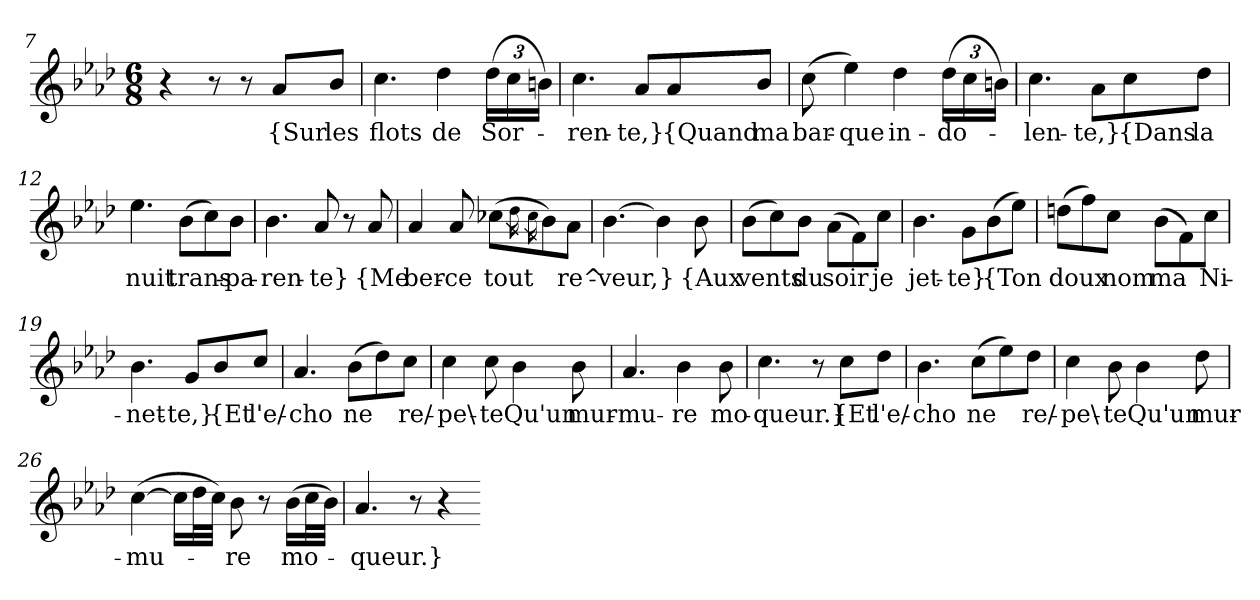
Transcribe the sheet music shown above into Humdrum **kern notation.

**kern	**text
*part1	*part1
*staff1	*staff1
*clefG2	*
*k[b-e-a-d-]	*
*M6/8	*
=7	=7
4r	.
8r	.
8r	.
8a-/L	{Sur
8b-/J	les
=8	=8
4.cc	flots
4dd-	de
(24dd-\LL	Sor-
24cc\	.
24bn\JJ)	.
=9	=9
4.cc	-ren-
8a-/L	-te,}
8a-/	{Quand
8b-/J	ma
=10	=10
(8cc	bar-
4ee-)	-que
4dd-	in-
(24dd-\LL	-do-
24cc\	.
24bn\JJ)	.
=11	=11
4.cc	-len-
8a-\L	-te,}
8cc\	{Dans
8dd-\J	la
=12	=12
4.ee-	nuit
(8b-\L	trans-
8cc\)	.
8b-\J	-pa-
=13	=13
4.b-	-ren-
8a-	-te}
8r	.
8a-	{Me
=14	=14
4a-	ber-
8a-	-ce
(8cc-X\L	tout
16qdd-\	.
16qcc-\	.
8b-\)	.
8a-\J	re^-
=15	=15
[4.b-	-veur,
4b-]	}
8b-	{Aux
=16	=16
(8b-\L	vents
8cc\)	.
8b-\J	du
(8a-\L	soir
8f\)	.
8cc\J	je
=17	=17
4.b-	jet-
8g\L	-te}
(8b-\	{Ton
8ee-\J)	.
=18	=18
(8ddn\L	doux
8ff\)	.
8cc\J	nom
(8b-\L	ma
8f\)	.
8cc\J	Ni-
=19	=19
4.b-	-net-
8g/L	-te,}
8b-/	{Et
8cc/J	l'e/-
=20	=20
4.a-	-cho
(8b-\L	ne
8dd-\)	.
8cc\J	re/-
=21	=21
4cc	-pe\-
8cc	-te
4b-	Qu'un
8b-	mur-
=22	=22
4.a-	-mu-
4b-	-re
8b-	mo-
=23	=23
4.cc	-queur.}
8r	.
8cc\L	{Et
8dd-\J	l'e/-
=24	=24
4.b-	-cho
(8cc\L	ne
8ee-\)	.
8dd-\J	re/-
=25	=25
4cc	-pe\-
8b-	-te
4b-	Qu'un
8dd-	mur-
=26	=26
([4cc	-mu-
16cc\LL]	.
32dd-\L	.
32cc\JJJ)	.
8b-	-re
8r	.
(16b-\LL	mo-
32cc\L	.
32b-\JJJ)	.
=27	=27
4.a-	-queur.}
8r	.
4r	.
=-	=-
*-	*-
